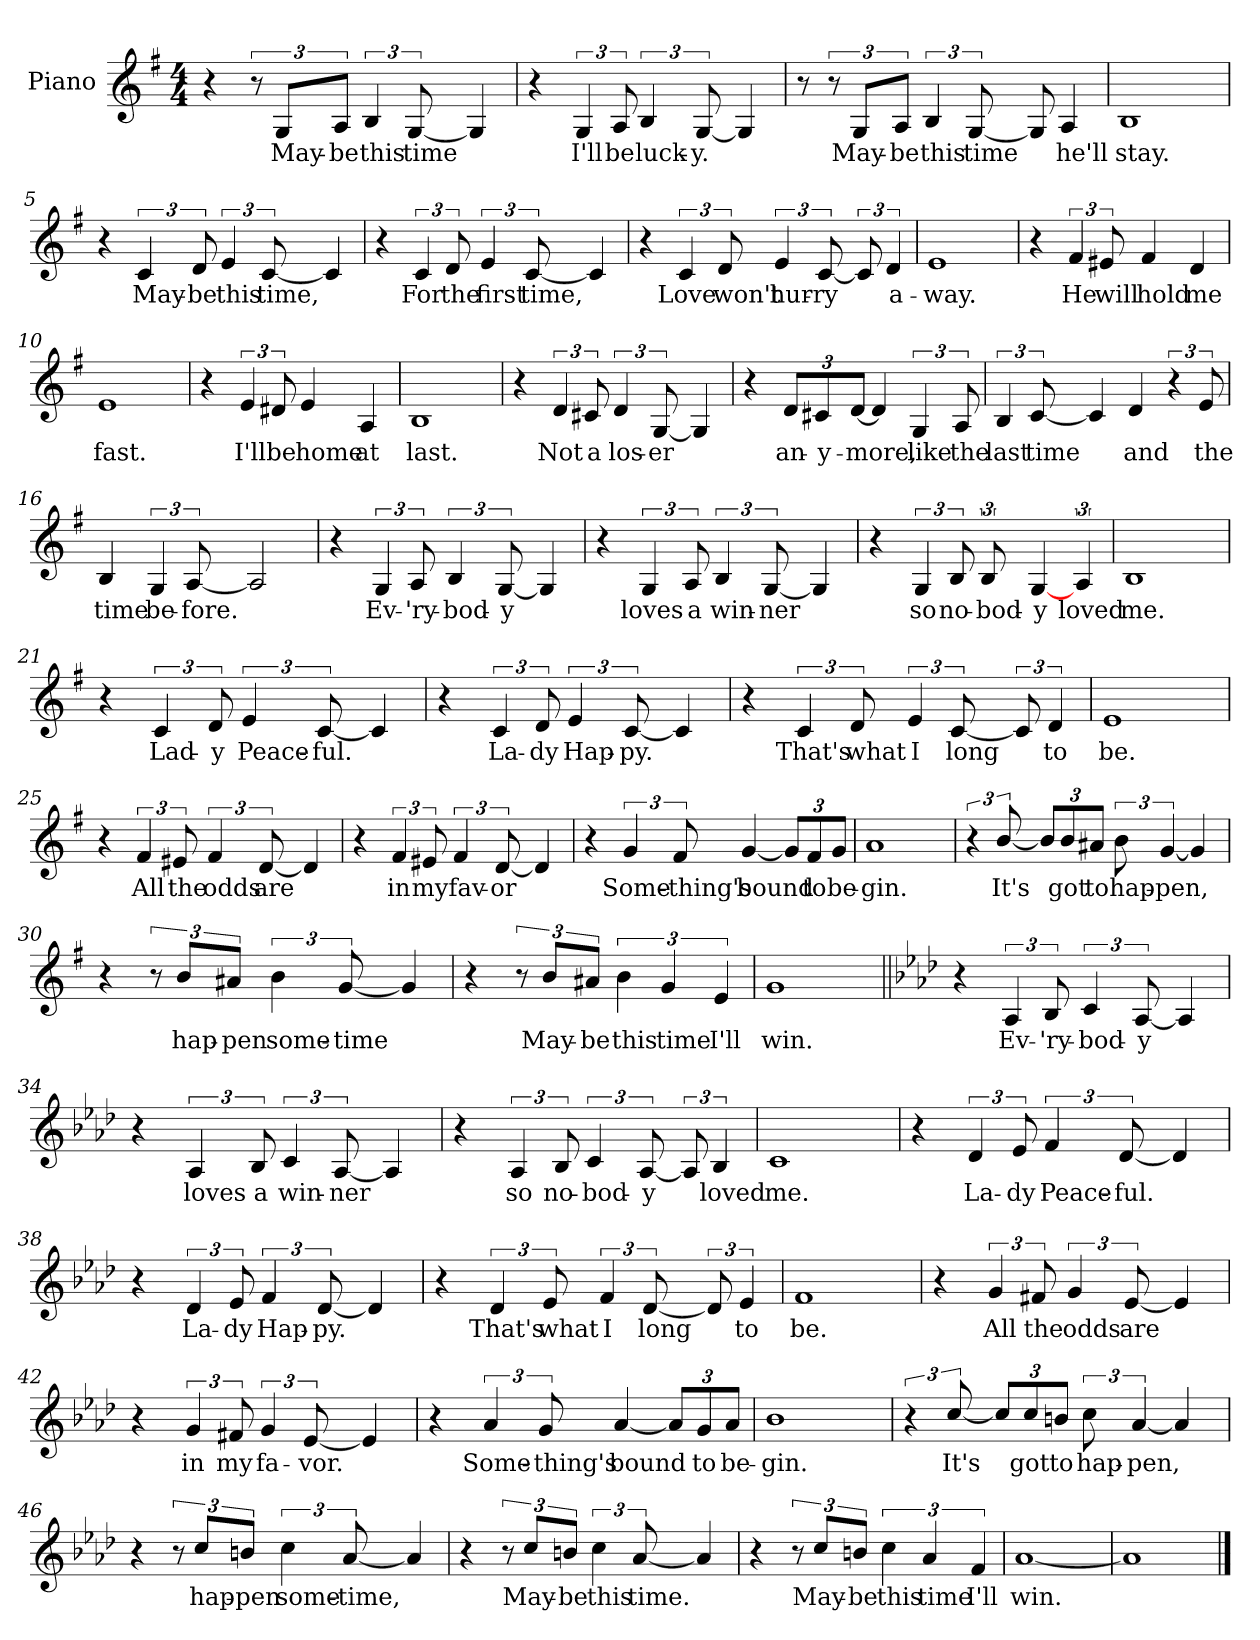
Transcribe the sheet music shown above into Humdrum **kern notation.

**kern	**text
*part1	*part1
*staff1	*staff1
*I"Piano	*
*I'Pno.	*
*clefG2	*
*k[f#]	*
*G:	*
*M4/4	*
=1	=1
4r	.
12r	.
12G/L	May-
12A/J	-be
6B/	this
[12G/	time
4G/]	.
=2	=2
4r	.
6G/	I'll
12A/	be
6B/	-luck-
[12G/	-y.
4G/]	.
=3	=3
8r	.
12r	.
12G/L	May-
12A/J	-be
6B/	this
[12G/	time
8G/]	.
4A/	he'll
!!LO:LB:g=z
=4	=4
1B	stay.
=5	=5
4r	.
6c/	May-
12d/	-be
6e/	this
[12c/	time,
4c/]	.
=6	=6
4r	.
6c/	For
12d/	the
6e/	first
[12c/	time,
4c/]	.
=7	=7
4r	.
6c/	Love
12d/	won't
6e/	hur-
[12c/	-ry
12c/]	.
6d/	a-
!!LO:LB:g=z
=8	=8
1e	-way.
=9	=9
4r	.
6f#/	He
12e#X/	will
4f#/	hold
4d/	me
=10	=10
1e	fast.
=11	=11
4r	.
6e/	I'll
12d#X/	be
4e/	home
4A/	at
=12	=12
1B	last.
!!LO:LB:g=z
=13	=13
4r	.
6d/	Not
12c#X/	a
6d/	los-
[12G/	-er
4G/]	.
=14	=14
4r	.
*Xbrackettup	*
12d/L	an-
12c#X/	-y-
[12d/J	-more,
4d/]	.
*brackettup	*
6G/	like
12A/	the
=15	=15
6B/	last
[12c/	time
4c/]	.
4d/	and
6r	.
12e/	the
!!LO:LB:g=z
=16	=16
4B/	time
6G/	be-
[12A/	-fore.
2A/]	.
=17	=17
4r	.
6G/	Ev-
12A/	-'ry-
6B/	-bod-
[12G/	-y
4G/]	.
=18	=18
4r	.
6G/	loves
12A/	a
6B/	win-
[12G/	-ner
4G/]	.
!!LO:LB:g=z
=19	=19
4r	.
6G/	so
12B/	no-
12B/	-bod-
[4G/	-y
6A/	loved
=20	=20
1B	me.
=21	=21
4r	.
6c/	Lad-
12d/	-y
6e/	Peace-
[12c/	-ful.
4c/]	.
=22	=22
4r	.
6c/	La-
12d/	-dy
6e/	Hap-
[12c/	-py.
4c/]	.
!!LO:LB:g=z
=23	=23
4r	.
6c/	That's
12d/	what
6e/	I
[12c/	long
12c/]	.
6d/	to
=24	=24
1e	be.
=25	=25
4r	.
6f#/	All
12e#X/	the
6f#/	odds
[12d/	are
4d/]	.
=26	=26
4r	.
6f#/	in
12e#X/	my
6f#/	fav-
[12d/	-or
4d/]	.
!!LO:LB:g=z
=27	=27
4r	.
6g/	Some-
12f#/	-thing's
[4g/	bound
*Xbrackettup	*
12g/L]	.
12f#/	to
12g/J	be-
=28	=28
1a	-gin.
=29	=29
*brackettup	*
6r	.
[12b/	-It's
*Xbrackettup	*
12b/L]	.
12b/	got
12a#X/J	to
*brackettup	*
12b\	hap-
[6g/	-pen,
4g/]	.
!!LO:PB:g=z
=30	=30
4r	.
12r	.
12b/L	hap-
12a#X/J	-pen
6b\	some-
[12g/	-time
4g/]	.
=31	=31
4r	.
12r	.
12b/L	May-
12a#X/J	-be
6b\	this
6g/	time
6e/	I'll
=32	=32
1g	win.
!!LO:LB:g=z
=33||	=33||
*k[b-e-a-d-]	*
*A-:	*
4r	.
6A-/	Ev-
12B-/	-'ry-
6c/	-bod-
[12A-/	-y
4A-/]	.
=34	=34
4r	.
6A-/	loves
12B-/	a
6c/	win-
[12A-/	-ner
4A-/]	.
=35	=35
4r	.
6A-/	so
12B-/	no-
6c/	-bod-
[12A-/	-y
12A-/]	.
6B-/	loved
=36	=36
1c	me.
!!LO:LB:g=z
=37	=37
4r	.
6d-/	La-
12e-/	-dy
6f/	Peace-
[12d-/	-ful.
4d-/]	.
=38	=38
4r	.
6d-/	La-
12e-/	-dy
6f/	Hap-
[12d-/	-py.
4d-/]	.
=39	=39
4r	.
6d-/	That's
12e-/	what
6f/	I
[12d-/	long
12d-/]	.
6e-/	to
=40	=40
1f	be.
!!LO:LB:g=z
=41	=41
4r	.
6g/	All
12f#X/	the
6g/	odds
[12e-/	are
4e-/]	.
=42	=42
4r	.
6g/	in
12f#X/	my
6g/	fa-
[12e-/	-vor.
4e-/]	.
=43	=43
4r	.
6a-/	Some-
12g/	-thing's
[4a-/	-bound
*Xbrackettup	*
12a-/L]	.
12g/	to
12a-/J	be-
!!LO:LB:g=z
=44	=44
1b-	-gin.
=45	=45
*brackettup	*
6r	.
[12cc/	It's
*Xbrackettup	*
12cc/L]	.
12cc/	got
12bn/J	to
*brackettup	*
12cc\	hap-
[6a-/	-pen,
4a-/]	.
=46	=46
4r	.
12r	.
12cc/L	hap-
12bn/J	-pen
6cc\	some-
[12a-/	-time,
4a-/]	.
!!LO:LB:g=z
=47	=47
4r	.
12r	.
12cc/L	May-
12bn/J	-be
6cc\	this
[12a-/	time.
4a-/]	.
=48	=48
4r	.
12r	.
12cc/L	May-
12bn/J	-be
6cc\	this
6a-/	time
6f/	I'll
=49	=49
[1a-	win.
=50	=50
1a-]	.
==	==
*-	*-
